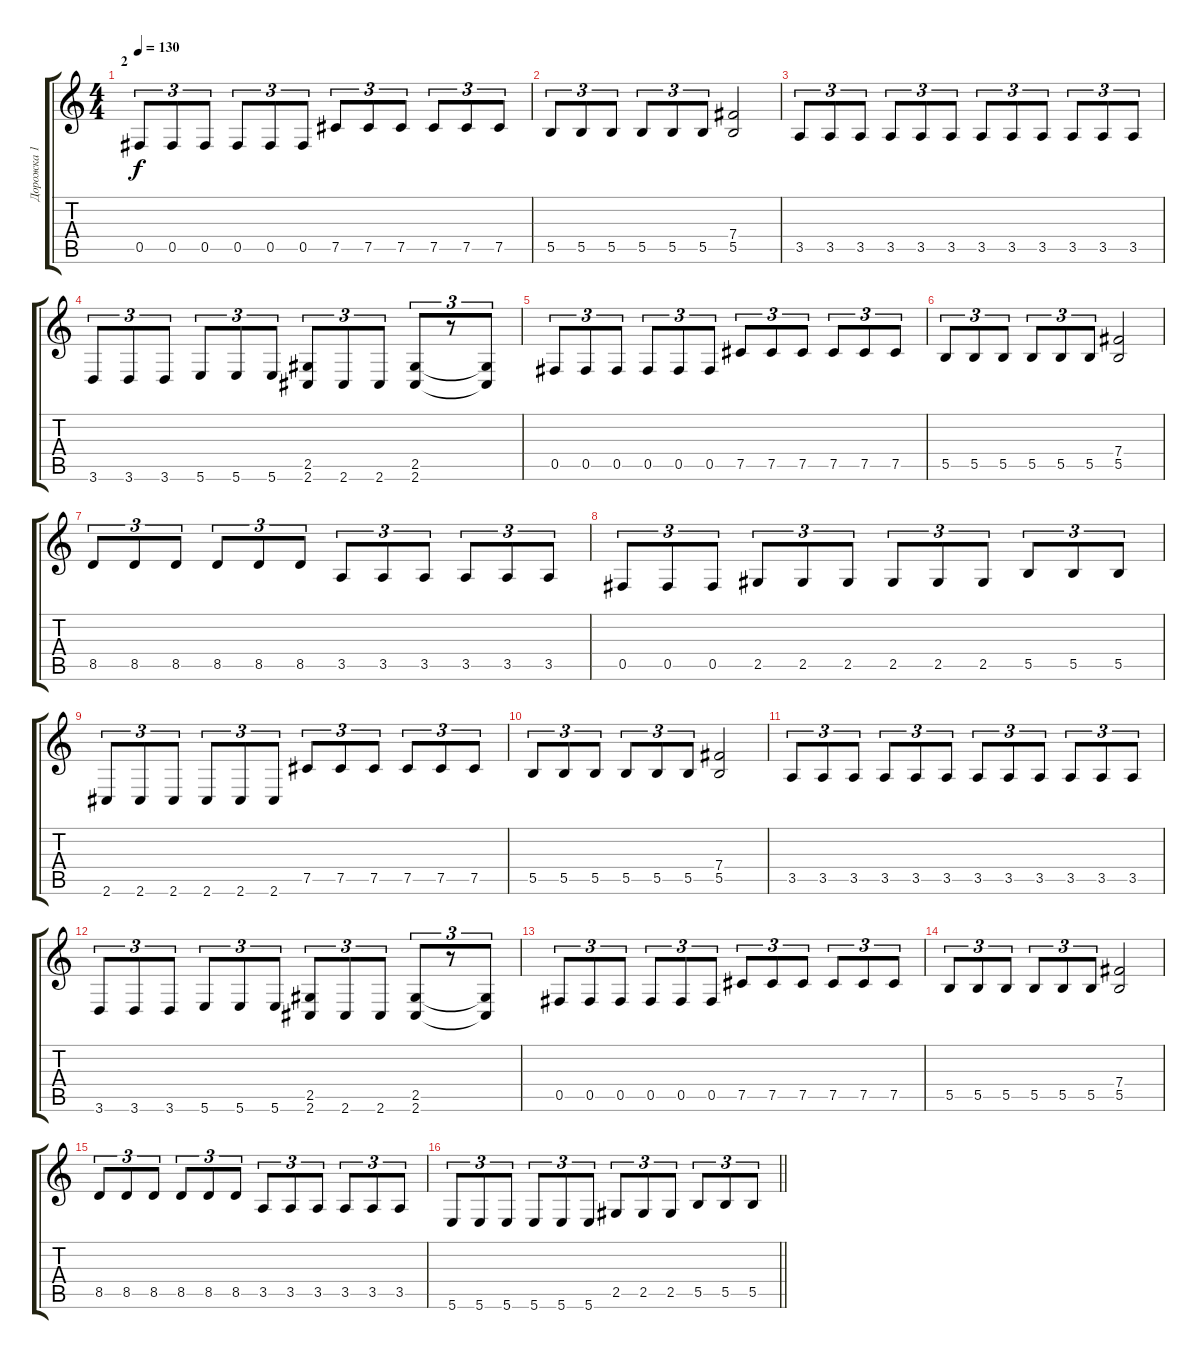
\track ("Дорожка 1" "Дорожка 1") {instrument distortionguitar}
\staff {score tabs}
\tuning (Db4 Ab3 E3 B2 Gb2 B1) {hide}
\ts (4 4)
\section ("" "2")
\tempo 130
\clef g2
\ks c
0.5.8{tu (3 2) dy f} 0.5.8{tu (3 2)} 0.5.8{tu (3 2)} 0.5.8{tu (3 2)} 0.5.8{tu (3 2)} 0.5.8{tu (3 2)} 7.5.8{tu (3 2)} 7.5.8{tu (3 2)} 7.5.8{tu (3 2)} 7.5.8{tu (3 2)} 7.5.8{tu (3 2)} 7.5.8{tu (3 2)} |
5.5.8{tu (3 2)} 5.5.8{tu (3 2)} 5.5.8{tu (3 2)} 5.5.8{tu (3 2)} 5.5.8{tu (3 2)} 5.5.8{tu (3 2)} (7.4 5.5).2 |
3.5.8{tu (3 2)} 3.5.8{tu (3 2)} 3.5.8{tu (3 2)} 3.5.8{tu (3 2)} 3.5.8{tu (3 2)} 3.5.8{tu (3 2)} 3.5.8{tu (3 2)} 3.5.8{tu (3 2)} 3.5.8{tu (3 2)} 3.5.8{tu (3 2)} 3.5.8{tu (3 2)} 3.5.8{tu (3 2)} |
3.6.8{tu (3 2)} 3.6.8{tu (3 2)} 3.6.8{tu (3 2)} 5.6.8{tu (3 2)} 5.6.8{tu (3 2)} 5.6.8{tu (3 2)} (2.5 2.6).8{tu (3 2)} 2.6.8{tu (3 2)} 2.6.8{tu (3 2)} (2.5 2.6).8{tu (3 2)} r.8{tu (3 2)} (2.5{t} 2.6{t}).8{tu (3 2)} |
0.5.8{tu (3 2)} 0.5.8{tu (3 2)} 0.5.8{tu (3 2)} 0.5.8{tu (3 2)} 0.5.8{tu (3 2)} 0.5.8{tu (3 2)} 7.5.8{tu (3 2)} 7.5.8{tu (3 2)} 7.5.8{tu (3 2)} 7.5.8{tu (3 2)} 7.5.8{tu (3 2)} 7.5.8{tu (3 2)} |
5.5.8{tu (3 2)} 5.5.8{tu (3 2)} 5.5.8{tu (3 2)} 5.5.8{tu (3 2)} 5.5.8{tu (3 2)} 5.5.8{tu (3 2)} (7.4 5.5).2 |
8.5.8{tu (3 2)} 8.5.8{tu (3 2)} 8.5.8{tu (3 2)} 8.5.8{tu (3 2)} 8.5.8{tu (3 2)} 8.5.8{tu (3 2)} 3.5.8{tu (3 2)} 3.5.8{tu (3 2)} 3.5.8{tu (3 2)} 3.5.8{tu (3 2)} 3.5.8{tu (3 2)} 3.5.8{tu (3 2)} |
0.5.8{tu (3 2)} 0.5.8{tu (3 2)} 0.5.8{tu (3 2)} 2.5.8{tu (3 2)} 2.5.8{tu (3 2)} 2.5.8{tu (3 2)} 2.5.8{tu (3 2)} 2.5.8{tu (3 2)} 2.5.8{tu (3 2)} 5.5.8{tu (3 2)} 5.5.8{tu (3 2)} 5.5.8{tu (3 2)} |
2.6.8{tu (3 2)} 2.6.8{tu (3 2)} 2.6.8{tu (3 2)} 2.6.8{tu (3 2)} 2.6.8{tu (3 2)} 2.6.8{tu (3 2)} 7.5.8{tu (3 2)} 7.5.8{tu (3 2)} 7.5.8{tu (3 2)} 7.5.8{tu (3 2)} 7.5.8{tu (3 2)} 7.5.8{tu (3 2)} |
5.5.8{tu (3 2)} 5.5.8{tu (3 2)} 5.5.8{tu (3 2)} 5.5.8{tu (3 2)} 5.5.8{tu (3 2)} 5.5.8{tu (3 2)} (7.4 5.5).2 |
3.5.8{tu (3 2)} 3.5.8{tu (3 2)} 3.5.8{tu (3 2)} 3.5.8{tu (3 2)} 3.5.8{tu (3 2)} 3.5.8{tu (3 2)} 3.5.8{tu (3 2)} 3.5.8{tu (3 2)} 3.5.8{tu (3 2)} 3.5.8{tu (3 2)} 3.5.8{tu (3 2)} 3.5.8{tu (3 2)} |
3.6.8{tu (3 2)} 3.6.8{tu (3 2)} 3.6.8{tu (3 2)} 5.6.8{tu (3 2)} 5.6.8{tu (3 2)} 5.6.8{tu (3 2)} (2.5 2.6).8{tu (3 2)} 2.6.8{tu (3 2)} 2.6.8{tu (3 2)} (2.5 2.6).8{tu (3 2)} r.8{tu (3 2)} (2.5{t} 2.6{t}).8{tu (3 2)} |
0.5.8{tu (3 2)} 0.5.8{tu (3 2)} 0.5.8{tu (3 2)} 0.5.8{tu (3 2)} 0.5.8{tu (3 2)} 0.5.8{tu (3 2)} 7.5.8{tu (3 2)} 7.5.8{tu (3 2)} 7.5.8{tu (3 2)} 7.5.8{tu (3 2)} 7.5.8{tu (3 2)} 7.5.8{tu (3 2)} |
5.5.8{tu (3 2)} 5.5.8{tu (3 2)} 5.5.8{tu (3 2)} 5.5.8{tu (3 2)} 5.5.8{tu (3 2)} 5.5.8{tu (3 2)} (7.4 5.5).2 |
8.5.8{tu (3 2)} 8.5.8{tu (3 2)} 8.5.8{tu (3 2)} 8.5.8{tu (3 2)} 8.5.8{tu (3 2)} 8.5.8{tu (3 2)} 3.5.8{tu (3 2)} 3.5.8{tu (3 2)} 3.5.8{tu (3 2)} 3.5.8{tu (3 2)} 3.5.8{tu (3 2)} 3.5.8{tu (3 2)} |
\barLineRight lightlight
5.6.8{tu (3 2)} 5.6.8{tu (3 2)} 5.6.8{tu (3 2)} 5.6.8{tu (3 2)} 5.6.8{tu (3 2)} 5.6.8{tu (3 2)} 2.5.8{tu (3 2)} 2.5.8{tu (3 2)} 2.5.8{tu (3 2)} 5.5.8{tu (3 2)} 5.5.8{tu (3 2)} 5.5.8{tu (3 2)}
